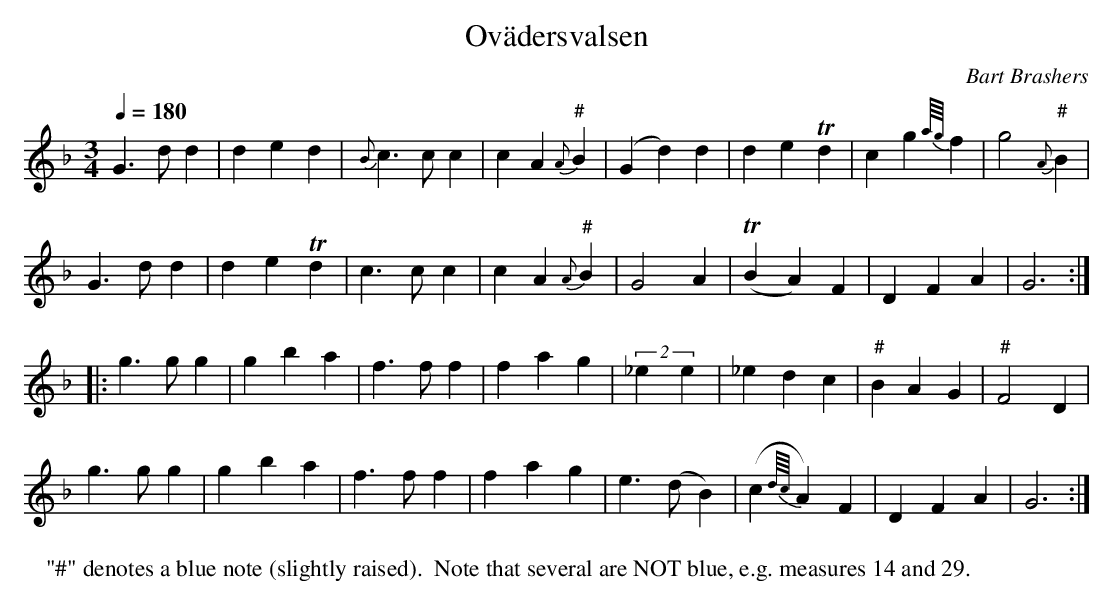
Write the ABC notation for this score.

X:1
T:Ov\"adersvalsen
C:Bart Brashers
M:3/4
L:1/4
Q:1/4=180
K:Gdor
  G>d d | d e d | {B}c>c c | c A "#"{A}B | (G d) d |\
 d e Td | c g {a/4g/4}f | g2 "#"{A}B |
  G>d d | d e Td | c>c c | c A "#"{A}B | G2 A  | (TB A) F | D F A | G3 :|
|:g>g g | g b a | f>f f | f a g | (2_ee |_e d c | "#"B A G | "#"F2 D |
  g>g g | g b a | f>f f | f a g | e>(d B) | (c {d/4c/4}A) F | D F A | G3 :|
P:"#" denotes a blue note (slightly raised).  Note that several are NOT blue, e.g. measures 14 and 29.
